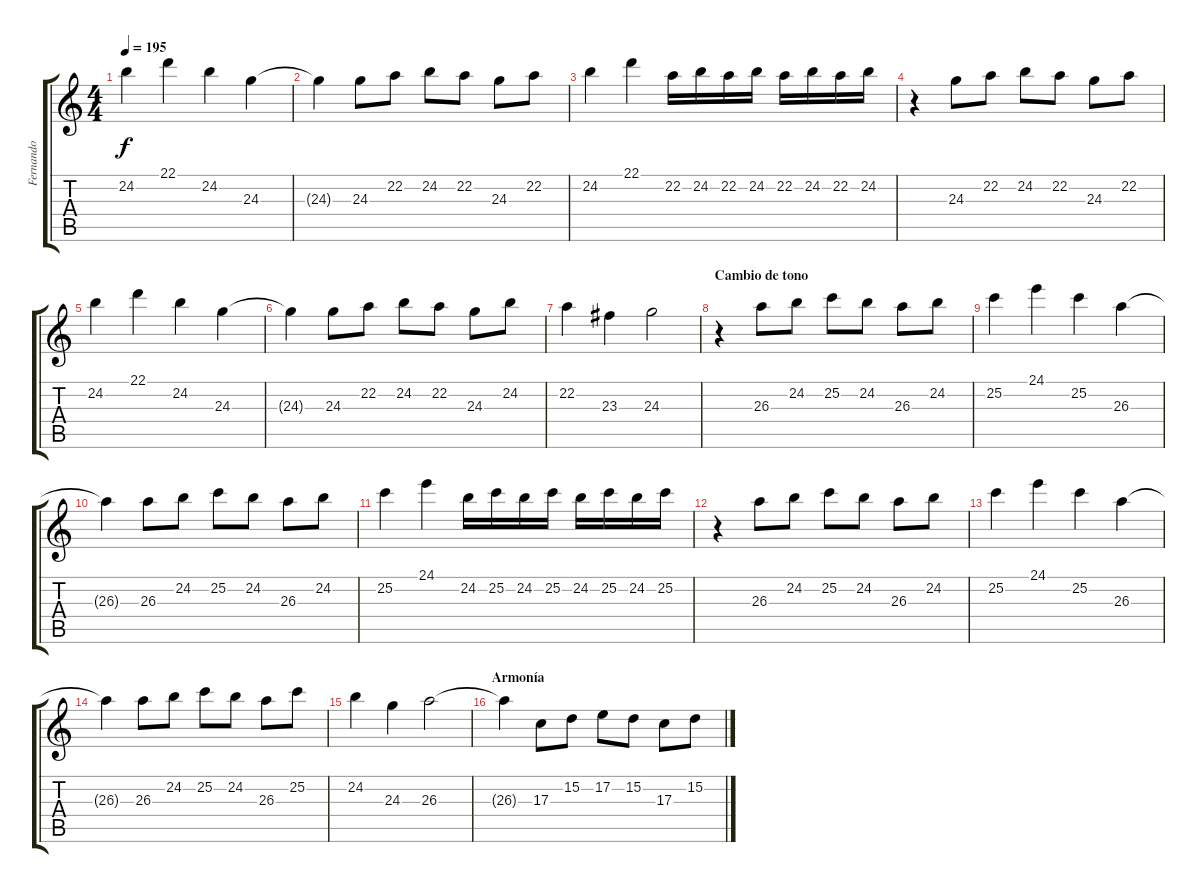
\track ("Fernando" "Fernando") {instrument flute}
\staff {score tabs}
\tuning (E4 B3 G3 D3 A2 E2) {hide}
\ts (4 4)
\tempo 195
\clef g2
\ks c
24.2.4{dy f} 22.1.4 24.2.4 24.3.4 |
24.3{t}.4 24.3.8 22.2.8 24.2.8 22.2.8 24.3.8 22.2.8 |
24.2.4 22.1.4 22.2.16 24.2.16 22.2.16 24.2.16 22.2.16 24.2.16 22.2.16 24.2.16 |
r.4 24.3.8 22.2.8 24.2.8 22.2.8 24.3.8 22.2.8 |
24.2.4 22.1.4 24.2.4 24.3.4 |
24.3{t}.4 24.3.8 22.2.8 24.2.8 22.2.8 24.3.8 24.2.8 |
22.2.4 23.3.4 24.3.2 |
\section ("" "Cambio de tono")
r.4 26.3.8 24.2.8 25.2.8 24.2.8 26.3.8 24.2.8 |
25.2.4 24.1.4 25.2.4 26.3.4 |
26.3{t}.4 26.3.8 24.2.8 25.2.8 24.2.8 26.3.8 24.2.8 |
25.2.4 24.1.4 24.2.16 25.2.16 24.2.16 25.2.16 24.2.16 25.2.16 24.2.16 25.2.16 |
r.4 26.3.8 24.2.8 25.2.8 24.2.8 26.3.8 24.2.8 |
25.2.4 24.1.4 25.2.4 26.3.4 |
26.3{t}.4 26.3.8 24.2.8 25.2.8 24.2.8 26.3.8 25.2.8 |
24.2.4 24.3.4 26.3.2 |
\section ("" "Armonía")
26.3{t}.4 17.3.8 15.2.8 17.2.8 15.2.8 17.3.8 15.2.8
